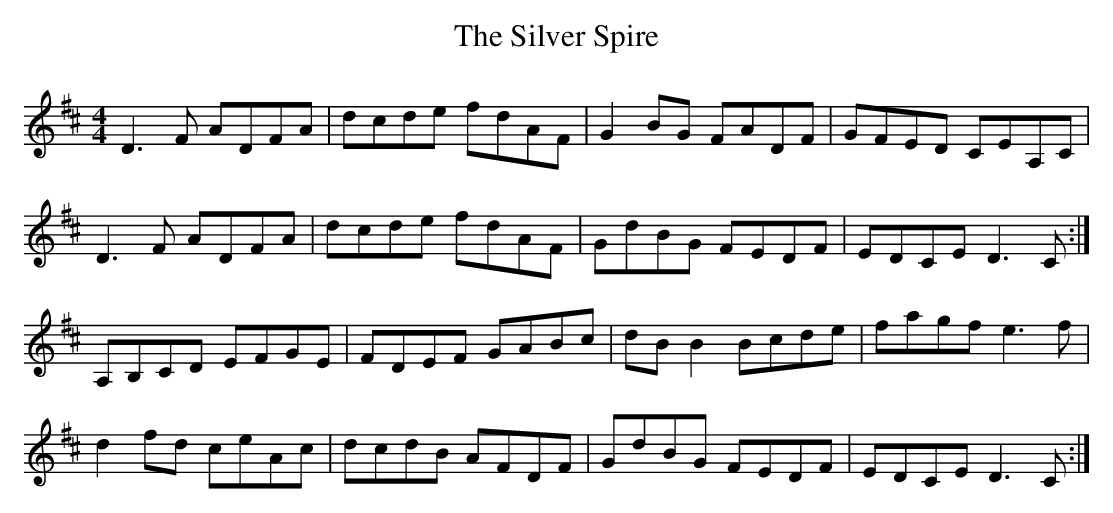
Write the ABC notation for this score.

X:1
T:The Silver Spire
M:4/4
L:1/8
K:D
D3 F ADFA|dcde fdAF|G2 BG FADF|GFED CEA,C|
D3 F ADFA|dcde fdAF|GdBG FEDF|EDCE D3 C:|
A,B,CD EFGE|FDEF GABc|dB B2 Bcde|fagf e3 f|
d2  fd ceAc|dcdB AFDF|GdBG FEDF|EDCE D3 C:|
